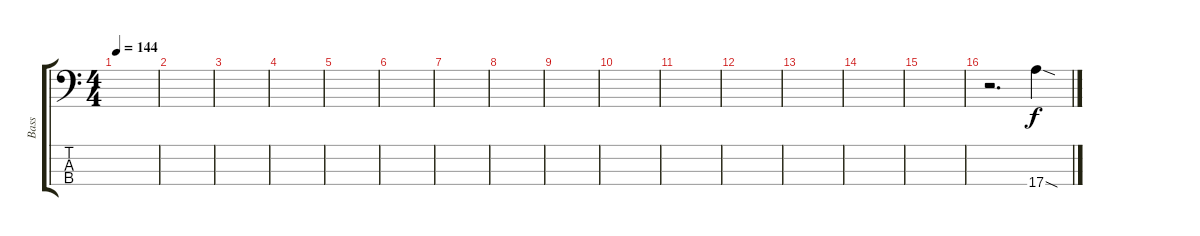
\track ("Bass" "Bass") {instrument electricbassfinger}
\staff {score tabs}
\tuning (G2 D2 A1 E1) {hide}
\ts (4 4)
\tempo 144
\clef f4
\ks c
|
|
|
|
|
|
|
|
|
|
|
|
|
|
|
r.2{d} 17.4{sod}.4
